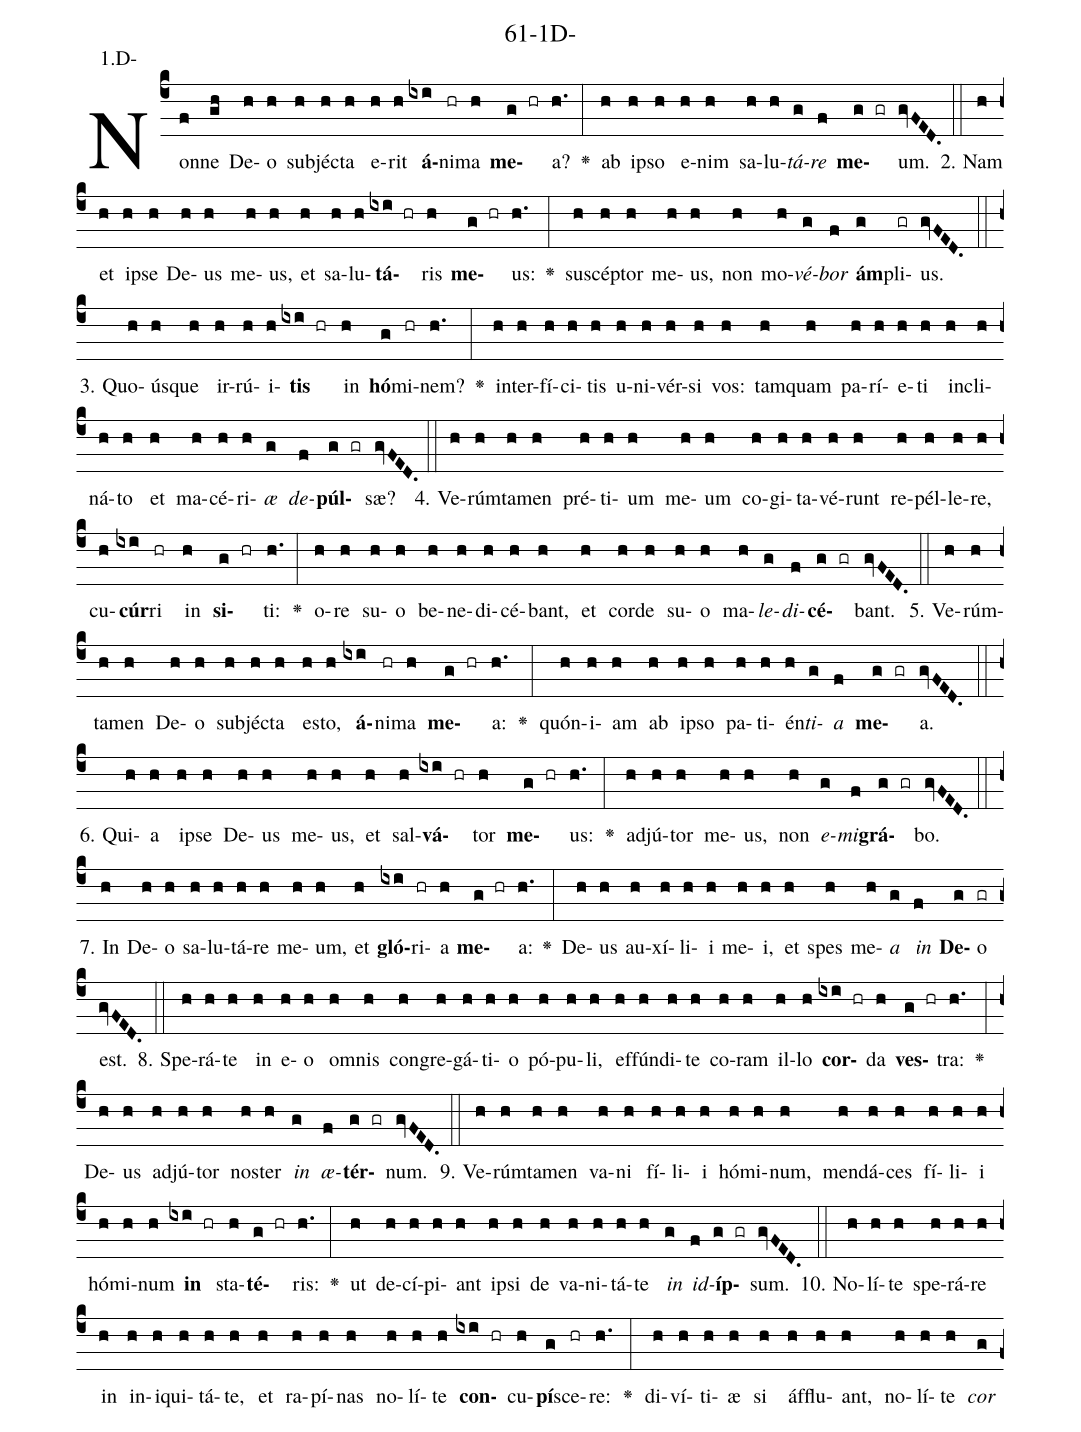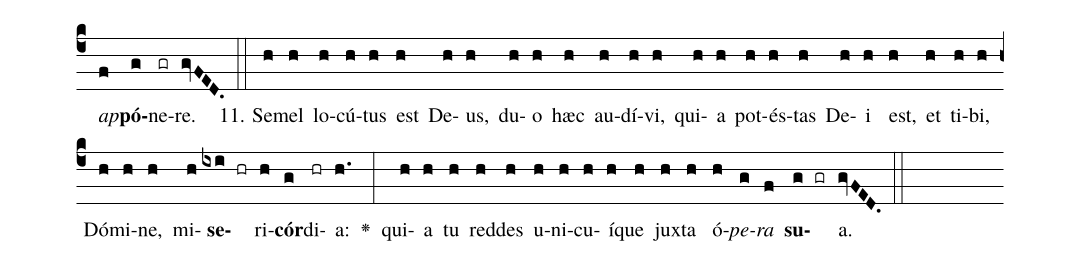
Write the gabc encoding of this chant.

name: 61-1D-;
annotation: 1.D-;
%%
(c4)Non(f)ne(gh) De(h)o(h) sub(h)jéc(h)ta(h) e(h)rit(h) <b>á</b>(ixi)ni(hr)ma(h) <b>me</b>(g hr)a?(h.) <v>\greheightstar</v>(:) ab(h) ip(h)so(h) e(h)nim(h) sa(h)lu(h)<i>tá</i>(g)<i>re</i>(f) <b>me</b>(g gr)um.(gvFED.) (::)
2. Nam(h) et(h) ip(h)se(h) De(h)us(h) me(h)us,(h) et(h) sa(h)lu(h)<b>tá</b>(ixi hr)ris(h) <b>me</b>(g hr)us:(h.) <v>\greheightstar</v>(:) su(h)scép(h)tor(h) me(h)us,(h) non(h) mo(h)<i>vé</i>(g)<i>bor</i>(f) <b>ám</b>(g)pli(gr)us.(gvFED.) (::)
3. Quo(h)ús(h)que(h) ir(h)rú(h)i(h)<b>tis</b>(ixi hr) in(h) <b>hó</b>(g)mi(hr)nem?(h.) <v>\greheightstar</v>(:) in(h)ter(h)fí(h)ci(h)tis(h) u(h)ni(h)vér(h)si(h) vos:(h) tam(h)quam(h) pa(h)rí(h)e(h)ti(h) in(h)cli(h)ná(h)to(h) et(h) ma(h)cé(h)ri(h)<i>æ</i>(g) <i>de</i>(f)<b>púl</b>(g gr)sæ?(gvFED.) (::)
4. Ve(h)rúm(h)ta(h)men(h) pré(h)ti(h)um(h) me(h)um(h) co(h)gi(h)ta(h)vé(h)runt(h) re(h)pél(h)le(h)re,(h) cu(h)<b>cúr</b>(ixi)ri(hr) in(h) <b>si</b>(g hr)ti:(h.) <v>\greheightstar</v>(:) o(h)re(h) su(h)o(h) be(h)ne(h)di(h)cé(h)bant,(h) et(h) cor(h)de(h) su(h)o(h) ma(h)<i>le</i>(g)<i>di</i>(f)<b>cé</b>(g gr)bant.(gvFED.) (::)
5. Ve(h)rúm(h)ta(h)men(h) De(h)o(h) sub(h)jéc(h)ta(h) es(h)to,(h) <b>á</b>(ixi)ni(hr)ma(h) <b>me</b>(g hr)a:(h.) <v>\greheightstar</v>(:) quón(h)i(h)am(h) ab(h) ip(h)so(h) pa(h)ti(h)én(h)<i>ti</i>(g)<i>a</i>(f) <b>me</b>(g gr)a.(gvFED.) (::)
6. Qui(h)a(h) ip(h)se(h) De(h)us(h) me(h)us,(h) et(h) sal(h)<b>vá</b>(ixi hr)tor(h) <b>me</b>(g hr)us:(h.) <v>\greheightstar</v>(:) ad(h)jú(h)tor(h) me(h)us,(h) non(h) <i>e</i>(g)<i>mi</i>(f)<b>grá</b>(g gr)bo.(gvFED.) (::)
7. In(h) De(h)o(h) sa(h)lu(h)tá(h)re(h) me(h)um,(h) et(h) <b>gló</b>(ixi)ri(hr)a(h) <b>me</b>(g hr)a:(h.) <v>\greheightstar</v>(:) De(h)us(h) au(h)xí(h)li(h)i(h) me(h)i,(h) et(h) spes(h) me(h)<i>a</i>(g) <i>in</i>(f) <b>De</b>(g)o(gr) est.(gvFED.) (::)
8. Spe(h)rá(h)te(h) in(h) e(h)o(h) om(h)nis(h) con(h)gre(h)gá(h)ti(h)o(h) pó(h)pu(h)li,(h) ef(h)fún(h)di(h)te(h) co(h)ram(h) il(h)lo(h) <b>cor</b>(ixi hr)da(h) <b>ves</b>(g hr)tra:(h.) <v>\greheightstar</v>(:) De(h)us(h) ad(h)jú(h)tor(h) nos(h)ter(h) <i>in</i>(g) <i>æ</i>(f)<b>tér</b>(g gr)num.(gvFED.) (::)
9. Ve(h)rúm(h)ta(h)men(h) va(h)ni(h) fí(h)li(h)i(h) hó(h)mi(h)num,(h) men(h)dá(h)ces(h) fí(h)li(h)i(h) hó(h)mi(h)num(h) <b>in</b>(ixi hr) sta(h)<b>té</b>(g hr)ris:(h.) <v>\greheightstar</v>(:) ut(h) de(h)cí(h)pi(h)ant(h) ip(h)si(h) de(h) va(h)ni(h)tá(h)te(h) <i>in</i>(g) <i>id</i>(f)<b>íp</b>(g gr)sum.(gvFED.) (::)
10. No(h)lí(h)te(h) spe(h)rá(h)re(h) in(h) in(h)i(h)qui(h)tá(h)te,(h) et(h) ra(h)pí(h)nas(h) no(h)lí(h)te(h) <b>con</b>(ixi hr)cu(h)<b>pí</b>(g)sce(hr)re:(h.) <v>\greheightstar</v>(:) di(h)ví(h)ti(h)æ(h) si(h) áf(h)flu(h)ant,(h) no(h)lí(h)te(h) <i>cor</i>(g) <i>ap</i>(f)<b>pó</b>(g)ne(gr)re.(gvFED.) (::)
11. Se(h)mel(h) lo(h)cú(h)tus(h) est(h) De(h)us,(h) du(h)o(h) hæc(h) au(h)dí(h)vi,(h) qui(h)a(h) pot(h)és(h)tas(h) De(h)i(h) est,(h) et(h) ti(h)bi,(h) Dó(h)mi(h)ne,(h) mi(h)<b>se</b>(ixi hr)ri(h)<b>cór</b>(g)di(hr)a:(h.) <v>\greheightstar</v>(:) qui(h)a(h) tu(h) red(h)des(h) u(h)ni(h)cu(h)í(h)que(h) jux(h)ta(h) ó(h)<i>pe</i>(g)<i>ra</i>(f) <b>su</b>(g gr)a.(gvFED.) (::)
